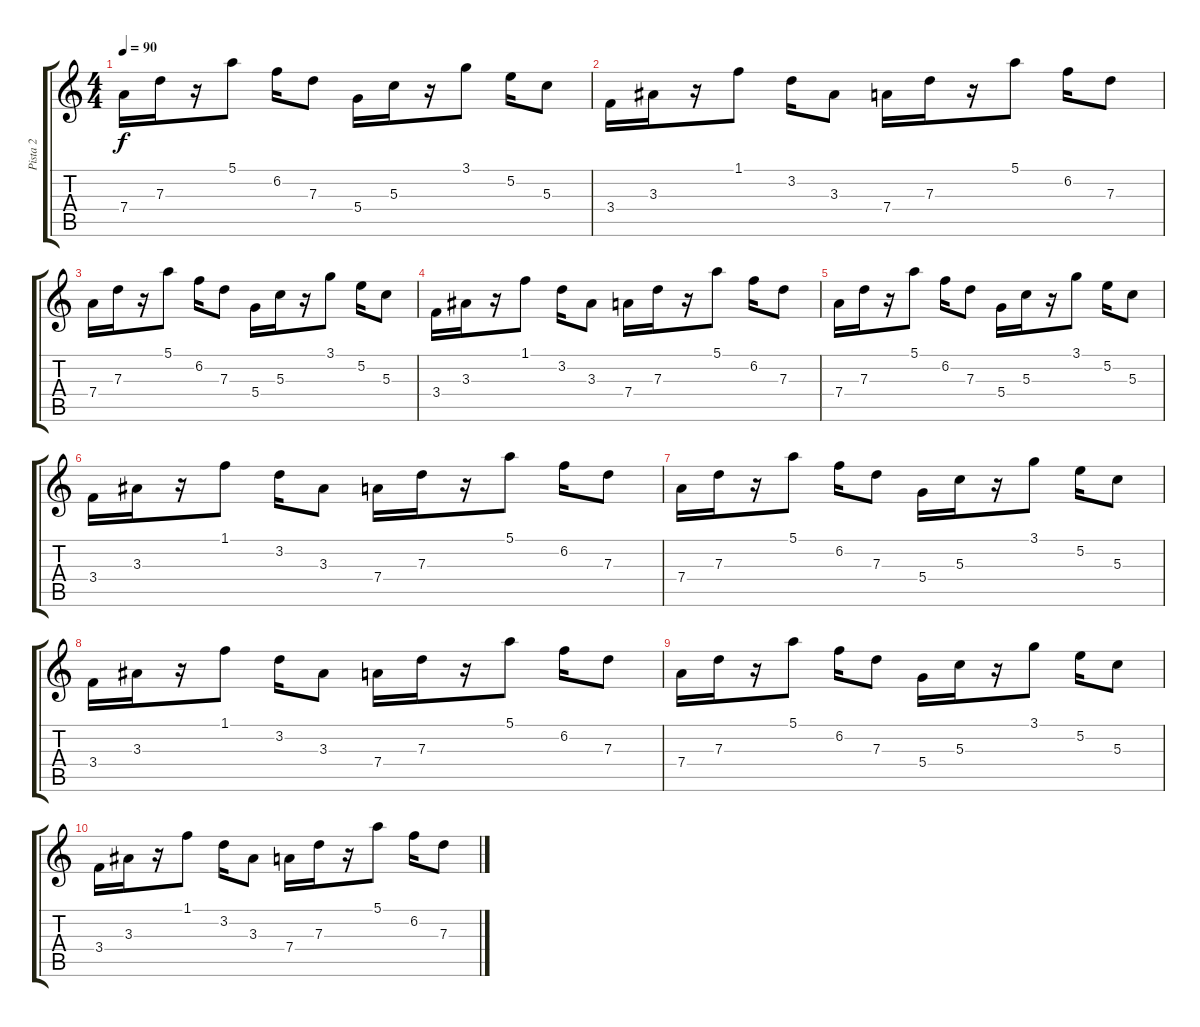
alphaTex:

\track ("Pista 2" "Pista 2") {instrument electricguitarclean}
\staff {score tabs}
\tuning (E4 B3 G3 D3 A2 E2) {hide}
\ts (4 4)
\tempo 90
\clef g2
\ks c
7.4.16{dy f} 7.3.16 r.16 5.1.8 6.2.16 7.3.8 5.4.16 5.3.16 r.16 3.1.8 5.2.16 5.3.8 |
3.4.16 3.3.16 r.16 1.1.8 3.2.16 3.3.8 7.4.16 7.3.16 r.16 5.1.8 6.2.16 7.3.8 |
7.4.16 7.3.16 r.16 5.1.8 6.2.16 7.3.8 5.4.16 5.3.16 r.16 3.1.8 5.2.16 5.3.8 |
3.4.16 3.3.16 r.16 1.1.8 3.2.16 3.3.8 7.4.16 7.3.16 r.16 5.1.8 6.2.16 7.3.8 |
7.4.16 7.3.16 r.16 5.1.8 6.2.16 7.3.8 5.4.16 5.3.16 r.16 3.1.8 5.2.16 5.3.8 |
3.4.16 3.3.16 r.16 1.1.8 3.2.16 3.3.8 7.4.16 7.3.16 r.16 5.1.8 6.2.16 7.3.8 |
7.4.16 7.3.16 r.16 5.1.8 6.2.16 7.3.8 5.4.16 5.3.16 r.16 3.1.8 5.2.16 5.3.8 |
3.4.16 3.3.16 r.16 1.1.8 3.2.16 3.3.8 7.4.16 7.3.16 r.16 5.1.8 6.2.16 7.3.8 |
7.4.16 7.3.16 r.16 5.1.8 6.2.16 7.3.8 5.4.16 5.3.16 r.16 3.1.8 5.2.16 5.3.8 |
3.4.16 3.3.16 r.16 1.1.8 3.2.16 3.3.8 7.4.16 7.3.16 r.16 5.1.8 6.2.16 7.3.8
